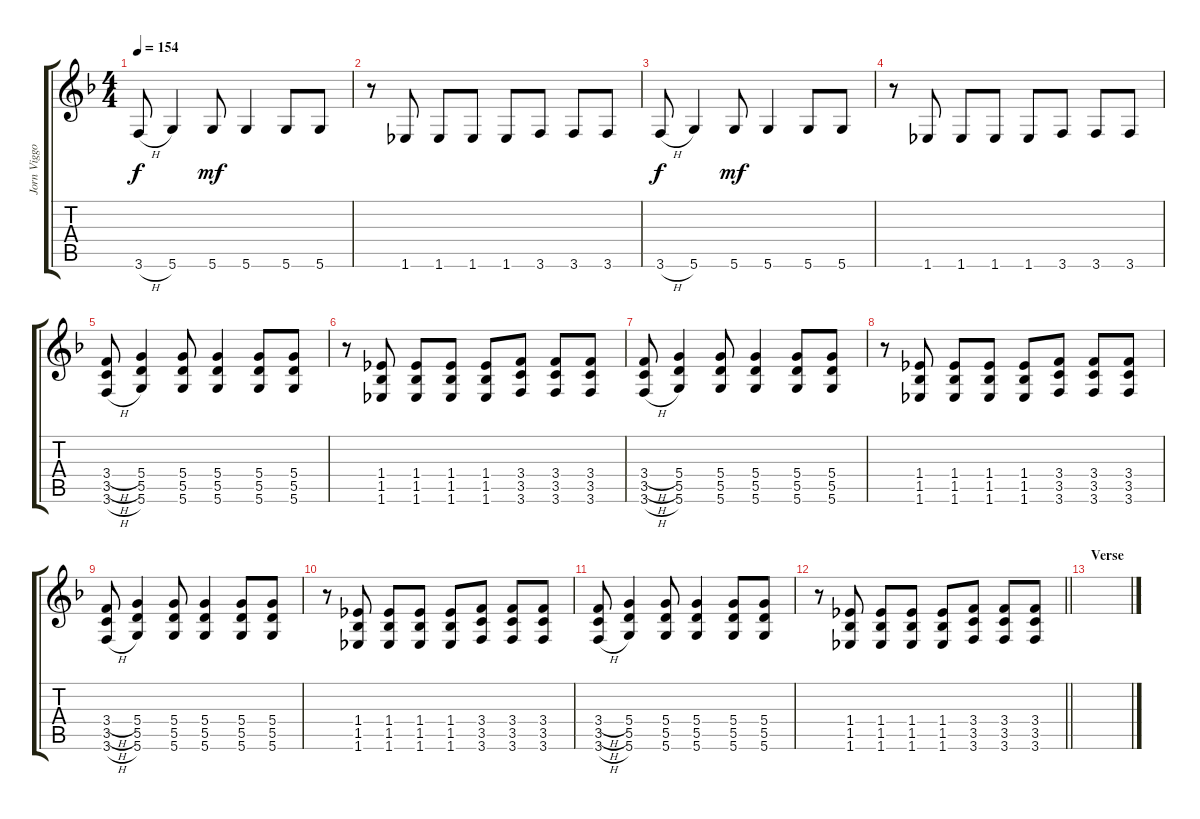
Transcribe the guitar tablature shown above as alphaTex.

\track ("Jorn Viggo Lofstad" "Jorn Viggo") {instrument distortionguitar}
\staff {score tabs}
\tuning (E4 B3 G3 D3 A2 D2) {hide}
\ts (4 4)
\tempo 154
\clef g2
\ks f
3.6{h}.8{dy f} 5.6.4 5.6.8{dy mf} 5.6.4 5.6.8 5.6.8 |
r.8 1.6.8 1.6.8 1.6.8 1.6.8 3.6.8 3.6.8 3.6.8 |
3.6{h}.8{dy f} 5.6.4 5.6.8{dy mf} 5.6.4 5.6.8 5.6.8 |
r.8 1.6.8 1.6.8 1.6.8 1.6.8 3.6.8 3.6.8 3.6.8 |
(3.4{h} 3.5{h} 3.6{h}).8 (5.4 5.5 5.6).4 (5.4 5.5 5.6).8 (5.4 5.5 5.6).4 (5.4 5.5 5.6).8 (5.4 5.5 5.6).8 |
r.8 (1.4 1.5 1.6).8 (1.4 1.5 1.6).8 (1.4 1.5 1.6).8 (1.4 1.5 1.6).8 (3.4 3.5 3.6).8 (3.4 3.5 3.6).8 (3.4 3.5 3.6).8 |
(3.4{h} 3.5{h} 3.6{h}).8 (5.4 5.5 5.6).4 (5.4 5.5 5.6).8 (5.4 5.5 5.6).4 (5.4 5.5 5.6).8 (5.4 5.5 5.6).8 |
r.8 (1.4 1.5 1.6).8 (1.4 1.5 1.6).8 (1.4 1.5 1.6).8 (1.4 1.5 1.6).8 (3.4 3.5 3.6).8 (3.4 3.5 3.6).8 (3.4 3.5 3.6).8 |
(3.4{h} 3.5{h} 3.6{h}).8 (5.4 5.5 5.6).4 (5.4 5.5 5.6).8 (5.4 5.5 5.6).4 (5.4 5.5 5.6).8 (5.4 5.5 5.6).8 |
r.8 (1.4 1.5 1.6).8 (1.4 1.5 1.6).8 (1.4 1.5 1.6).8 (1.4 1.5 1.6).8 (3.4 3.5 3.6).8 (3.4 3.5 3.6).8 (3.4 3.5 3.6).8 |
(3.4{h} 3.5{h} 3.6{h}).8 (5.4 5.5 5.6).4 (5.4 5.5 5.6).8 (5.4 5.5 5.6).4 (5.4 5.5 5.6).8 (5.4 5.5 5.6).8 |
\barLineRight lightlight
r.8 (1.4 1.5 1.6).8 (1.4 1.5 1.6).8 (1.4 1.5 1.6).8 (1.4 1.5 1.6).8 (3.4 3.5 3.6).8 (3.4 3.5 3.6).8 (3.4 3.5 3.6).8 |
\section ("" "Verse")
